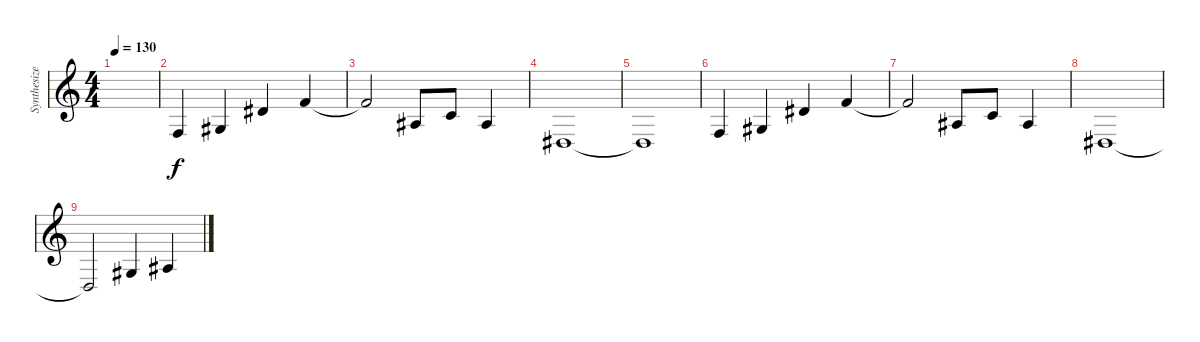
\track ("Synthesizer" "Synthesize") {instrument fx1rain}
\staff {score}
\tuning (E4 B3 G3 D3 A2 E2 B1) {hide}
\ts (4 4)
\tempo 130
\clef g2
\ks c
|
3.4.4 1.3.4 4.2.4 1.1.4 |
1.1{t}.2 3.3.8 1.2.8 3.3.4 |
1.4.1 |
1.4{t}.1 |
3.4.4 1.3.4 4.2.4 1.1.4 |
1.1{t}.2 3.3.8 1.2.8 3.3.4 |
1.4.1 |
1.4{t}.2 1.3.4 3.3.4
